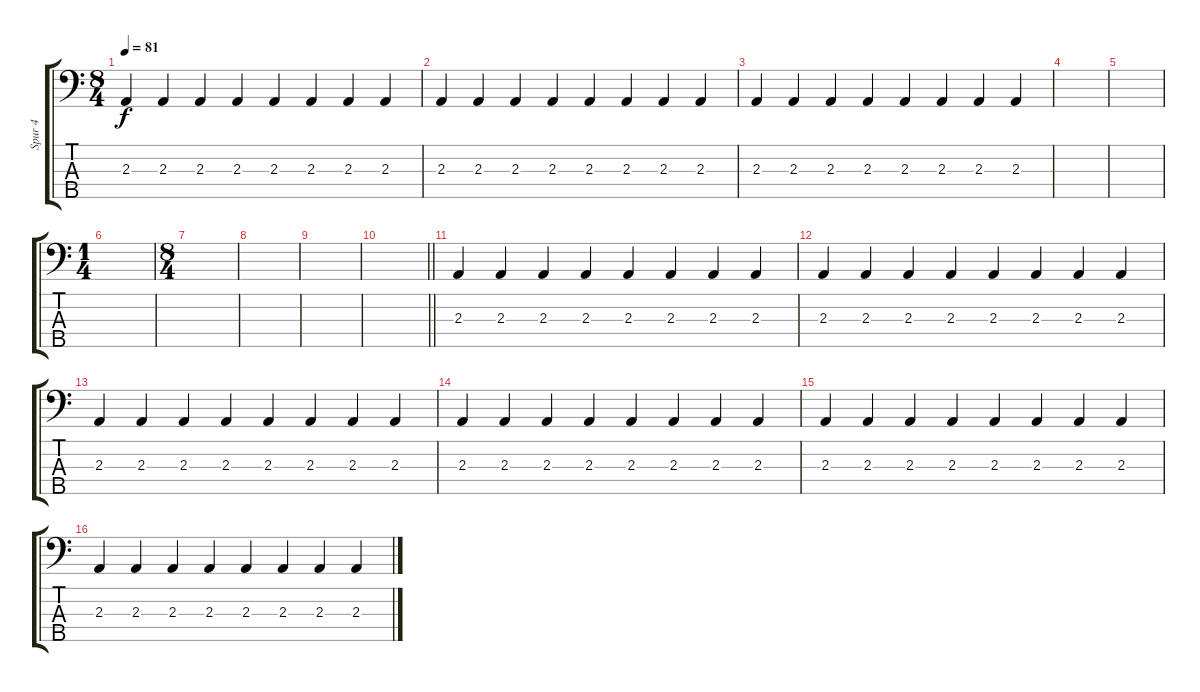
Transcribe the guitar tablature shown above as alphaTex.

\track ("Spur 4" "Spur 4") {instrument acousticbass}
\staff {score tabs}
\tuning (F2 C2 G1 D1 A0) {hide}
\ts (8 4)
\tempo 81
\clef f4
\ks c
2.3.4{dy f} 2.3.4 2.3.4 2.3.4 2.3.4 2.3.4 2.3.4 2.3.4 |
2.3.4 2.3.4 2.3.4 2.3.4 2.3.4 2.3.4 2.3.4 2.3.4 |
2.3.4 2.3.4 2.3.4 2.3.4 2.3.4 2.3.4 2.3.4 2.3.4 |
|
|
\ts (1 4)
|
\ts (8 4)
|
|
|
\barLineRight lightlight
|
\section ("" "")
2.3.4 2.3.4 2.3.4 2.3.4 2.3.4 2.3.4 2.3.4 2.3.4 |
2.3.4 2.3.4 2.3.4 2.3.4 2.3.4 2.3.4 2.3.4 2.3.4 |
2.3.4 2.3.4 2.3.4 2.3.4 2.3.4 2.3.4 2.3.4 2.3.4 |
2.3.4 2.3.4 2.3.4 2.3.4 2.3.4 2.3.4 2.3.4 2.3.4 |
2.3.4 2.3.4 2.3.4 2.3.4 2.3.4 2.3.4 2.3.4 2.3.4 |
2.3.4 2.3.4 2.3.4 2.3.4 2.3.4 2.3.4 2.3.4 2.3.4
